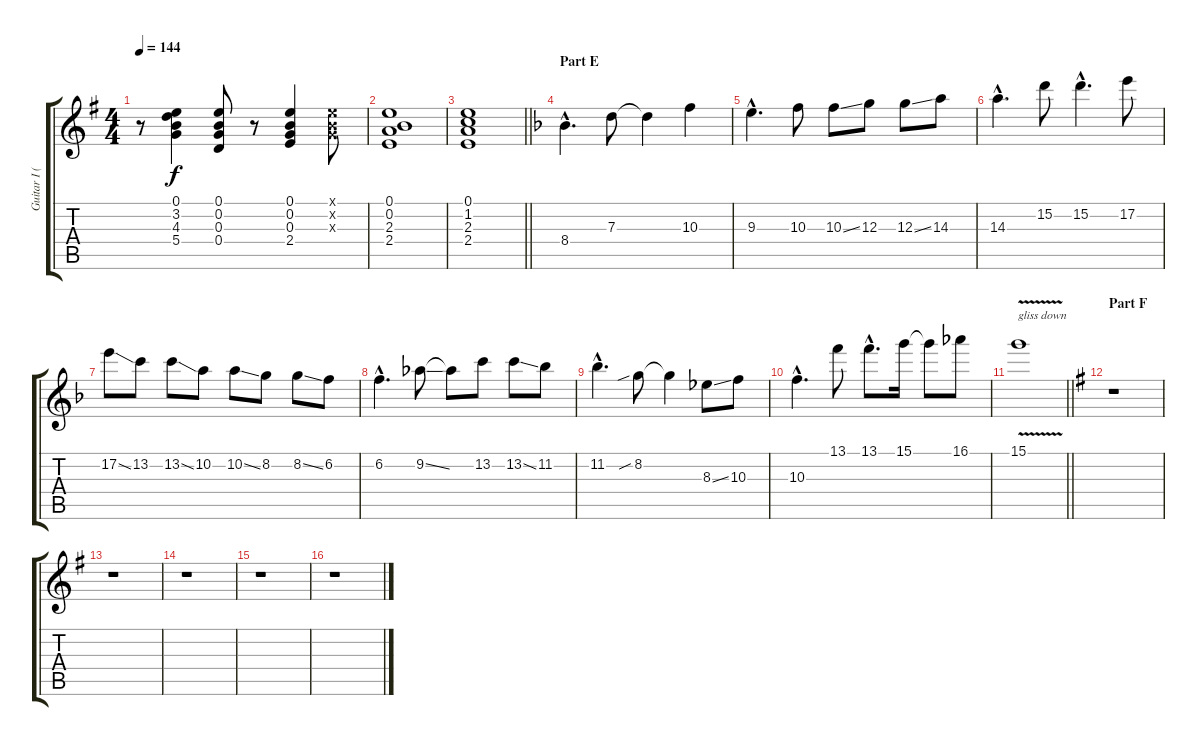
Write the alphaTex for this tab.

\track ("Guitar I (Sugizo)" "Guitar I (") {instrument distortionguitar}
\staff {score tabs}
\tuning (E4 B3 G3 D3 A2 E2) {hide}
\ts (4 4)
\tempo 144
\clef g2
\ks g
r.8{dy f} (0.1 3.2 4.3 5.4).4 (0.1 0.2 0.3 0.4).8 r.8 (0.1 0.2 0.3 2.4).4 (0.1{x} 0.2{x} 0.3{x}).8 |
(0.1 0.2 2.3 2.4).1 |
\barLineRight lightlight
(0.1 1.2 2.3 2.4).1 |
\section ("" "Part E")
\ks f
8.4{hac}.4{d volume 16 balance 8} 7.3.8 7.3{t}.4 10.3.4 |
9.3{hac}.4{d} 10.3.8 10.3{ss}.8 12.3.8 12.3{ss}.8 14.3.8 |
14.3{hac}.4{d} 15.2.8 15.2{hac}.4{d} 17.2.8 |
17.2{ss}.8 13.2.8 13.2{ss}.8 10.2.8 10.2{ss}.8 8.2.8 8.2{ss}.8 6.2.8 |
6.2{hac}.4{d} 9.2{ss}.8 9.2{t}.8 13.2.8 13.2{ss}.8 11.2.8 |
11.2{hac}.4{d} 8.2{sib}.8 8.2{t}.4 8.3{ss}.8 10.3.8 |
10.3{hac}.4{d} 13.1.8 13.1{hac}.8{d} 15.1.16 15.1{t}.8 16.1.8 |
\barLineRight lightlight
15.1{v}.1{txt "gliss down"} |
\section ("" "Part F")
\ks g
r.1{volume 13 balance 14} |
r.1 |
r.1 |
r.1 |
r.1
